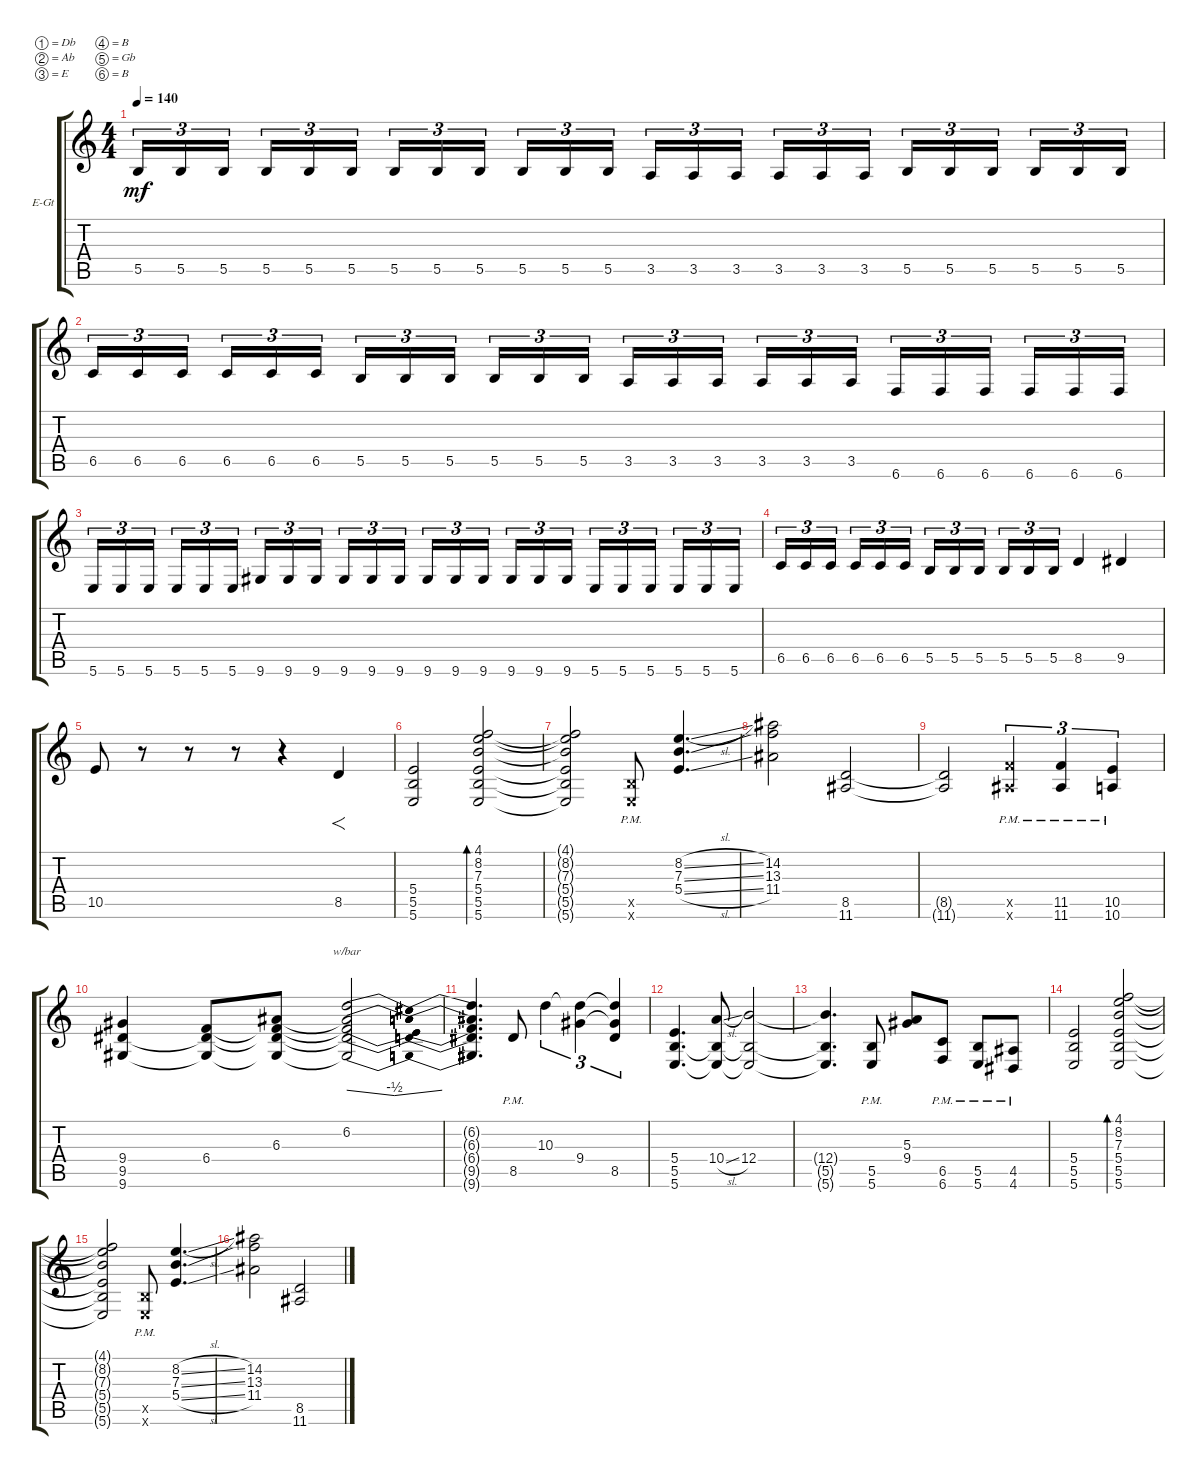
\defaultSystemsLayout 4
\bracketExtendMode groupsimilarinstruments
\firstSystemTrackNameOrientation horizontal
\otherSystemsTrackNameOrientation horizontal
\track ("Electric Guitar" "E-Gt") {instrument distortionguitar}
\staff {score tabs}
\tuning (Db4 Ab3 E3 B2 Gb2 B1)
\ts (4 4)
\tempo 140
\clef g2
\ks c
5.5.16{tu (3 2) dy mf} 5.5.16{tu (3 2)} 5.5.16{tu (3 2)} 5.5.16{tu (3 2)} 5.5.16{tu (3 2)} 5.5.16{tu (3 2)} 5.5.16{tu (3 2)} 5.5.16{tu (3 2)} 5.5.16{tu (3 2)} 5.5.16{tu (3 2)} 5.5.16{tu (3 2)} 5.5.16{tu (3 2)} 3.5.16{tu (3 2)} 3.5.16{tu (3 2)} 3.5.16{tu (3 2)} 3.5.16{tu (3 2)} 3.5.16{tu (3 2)} 3.5.16{tu (3 2)} 5.5.16{tu (3 2)} 5.5.16{tu (3 2)} 5.5.16{tu (3 2)} 5.5.16{tu (3 2)} 5.5.16{tu (3 2)} 5.5.16{tu (3 2)} |
6.5.16{tu (3 2)} 6.5.16{tu (3 2)} 6.5.16{tu (3 2)} 6.5.16{tu (3 2)} 6.5.16{tu (3 2)} 6.5.16{tu (3 2)} 5.5.16{tu (3 2)} 5.5.16{tu (3 2)} 5.5.16{tu (3 2)} 5.5.16{tu (3 2)} 5.5.16{tu (3 2)} 5.5.16{tu (3 2)} 3.5.16{tu (3 2)} 3.5.16{tu (3 2)} 3.5.16{tu (3 2)} 3.5.16{tu (3 2)} 3.5.16{tu (3 2)} 3.5.16{tu (3 2)} 6.6.16{tu (3 2)} 6.6.16{tu (3 2)} 6.6.16{tu (3 2)} 6.6.16{tu (3 2)} 6.6.16{tu (3 2)} 6.6.16{tu (3 2)} |
5.6.16{tu (3 2)} 5.6.16{tu (3 2)} 5.6.16{tu (3 2)} 5.6.16{tu (3 2)} 5.6.16{tu (3 2)} 5.6.16{tu (3 2)} 9.6.16{tu (3 2)} 9.6.16{tu (3 2)} 9.6.16{tu (3 2)} 9.6.16{tu (3 2)} 9.6.16{tu (3 2)} 9.6.16{tu (3 2)} 9.6.16{tu (3 2)} 9.6.16{tu (3 2)} 9.6.16{tu (3 2)} 9.6.16{tu (3 2)} 9.6.16{tu (3 2)} 9.6.16{tu (3 2)} 5.6.16{tu (3 2)} 5.6.16{tu (3 2)} 5.6.16{tu (3 2)} 5.6.16{tu (3 2)} 5.6.16{tu (3 2)} 5.6.16{tu (3 2)} |
6.5.16{tu (3 2)} 6.5.16{tu (3 2)} 6.5.16{tu (3 2)} 6.5.16{tu (3 2)} 6.5.16{tu (3 2)} 6.5.16{tu (3 2)} 5.5.16{tu (3 2)} 5.5.16{tu (3 2)} 5.5.16{tu (3 2)} 5.5.16{tu (3 2)} 5.5.16{tu (3 2)} 5.5.16{tu (3 2)} 8.5.4 9.5.4 |
10.5.8 r.8 r.8 r.8 r.4 8.5.4{f} |
(5.4 5.5 5.6).2 (5.6 5.5 5.4 7.3 8.2 4.1).2{bd 144} |
(5.4{t} 5.5{t} 5.6{t} 7.3{t} 8.2{t} 4.1{t}).2 (5.5{pm x} 5.6{pm x}).8 (5.4{sl} 7.3{sl} 8.2{sl}).4{d} |
(11.4 13.3 14.2).2 (8.5 11.6).2 |
(11.6{t} 8.5{t}).2 (11.6{pm x} 11.5{pm x}).4{tu (3 2)} (11.6{pm} 11.5{pm}).4{tu (3 2)} (10.6{pm} 10.5{pm}).4{tu (3 2)} |
(9.6 9.5 9.4).4 (9.6{t} 6.4 9.5{t}).8 (6.3 6.4{t} 9.6{t} 9.5{t}).8 (6.2 6.3{t} 6.4{t} 9.6{t} 9.5{t}).2{tbe (dip default 10.799999999999999 0 16.8 -2 17.4 -2 21 0)} |
(6.2{t} 6.3{t} 6.4{t} 9.6{t} 9.5{t}).4{d} 8.5{pm}.8 10.3.4{tu (3 2)} (9.4 10.3{t}).4{tu (3 2)} (8.5 9.4{t} 10.3{t}).4{tu (3 2)} |
(5.6 5.5 5.4).4{d} (10.4{sl} 5.5{t} 5.6{t}).8 (12.4 5.5{t} 5.6{t}).2 |
(12.4{t} 5.5{t} 5.6{t}).4{d} (5.6{pm} 5.5{pm}).8 (9.4 5.3).8 (6.6{pm} 6.5{pm}).8 (5.5{pm} 5.6{pm}).8 (4.6{pm} 4.5{pm}).8 |
(5.4 5.5 5.6).2 (5.6 5.5 5.4 7.3 8.2 4.1).2{bd 144} |
(5.4{t} 5.5{t} 5.6{t} 7.3{t} 8.2{t} 4.1{t}).2 (5.5{pm x} 5.6{pm x}).8 (5.4{sl} 7.3{sl} 8.2{sl}).4{d} |
(11.4 13.3 14.2).2 (8.5 11.6).2
